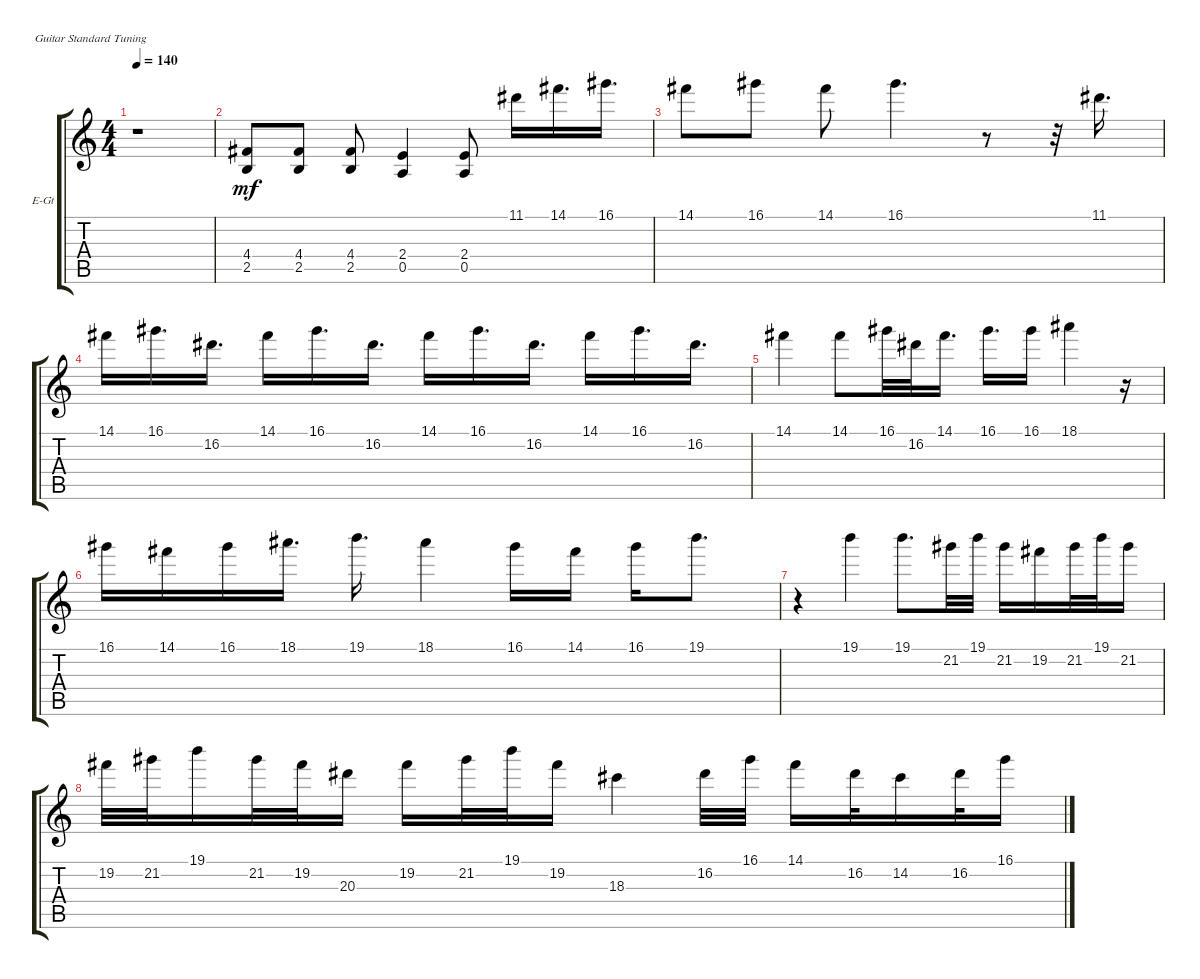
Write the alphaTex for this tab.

\bracketExtendMode groupsimilarinstruments
\firstSystemTrackNameOrientation horizontal
\otherSystemsTrackNameOrientation horizontal
\track ("8" "E-Gt") {instrument electricguitarclean}
\staff {score tabs}
\tuning (E4 B3 G3 D3 A2 E2)
\ts (4 4)
\tempo 140
\clef g2
\ks c
r.1{dy mf} |
(4.4 2.5).8 (4.4 2.5).8 (4.4 2.5).8 (2.4 0.5).4 (2.4 0.5).8 11.1.16 14.1.16{d} 16.1.16{d} |
14.1.8 16.1.8 14.1.8 16.1.4{d} r.8 r.32 11.1.16{d} |
14.1.16 16.1.16{d} 16.2.16{d} 14.1.16 16.1.16{d} 16.2.16{d} 14.1.16 16.1.16{d} 16.2.16{d} 14.1.16 16.1.16{d} 16.2.16{d} |
14.1.4 14.1.8 16.1.32 16.2.32 14.1.16{d} 16.1.16{d} 16.1.16 18.1.4 r.16 |
16.1.16 14.1.16 16.1.16 18.1.16{d} 19.1.16{d} 18.1.4 16.1.16 14.1.16 16.1.16 19.1.8{d} |
r.4 19.1.4 19.1.8{d} 21.2.32 19.1.32 21.2.16 19.2.16 21.2.32 19.1.32 21.2.16 |
19.2.32 21.2.32 19.1.16 21.2.32 19.2.32 20.3.16 19.2.16 21.2.32 19.1.32 19.2.16 18.3.4 16.2.32 16.1.32 14.1.16 16.2.32 14.2.16 16.2.32 16.1.16
